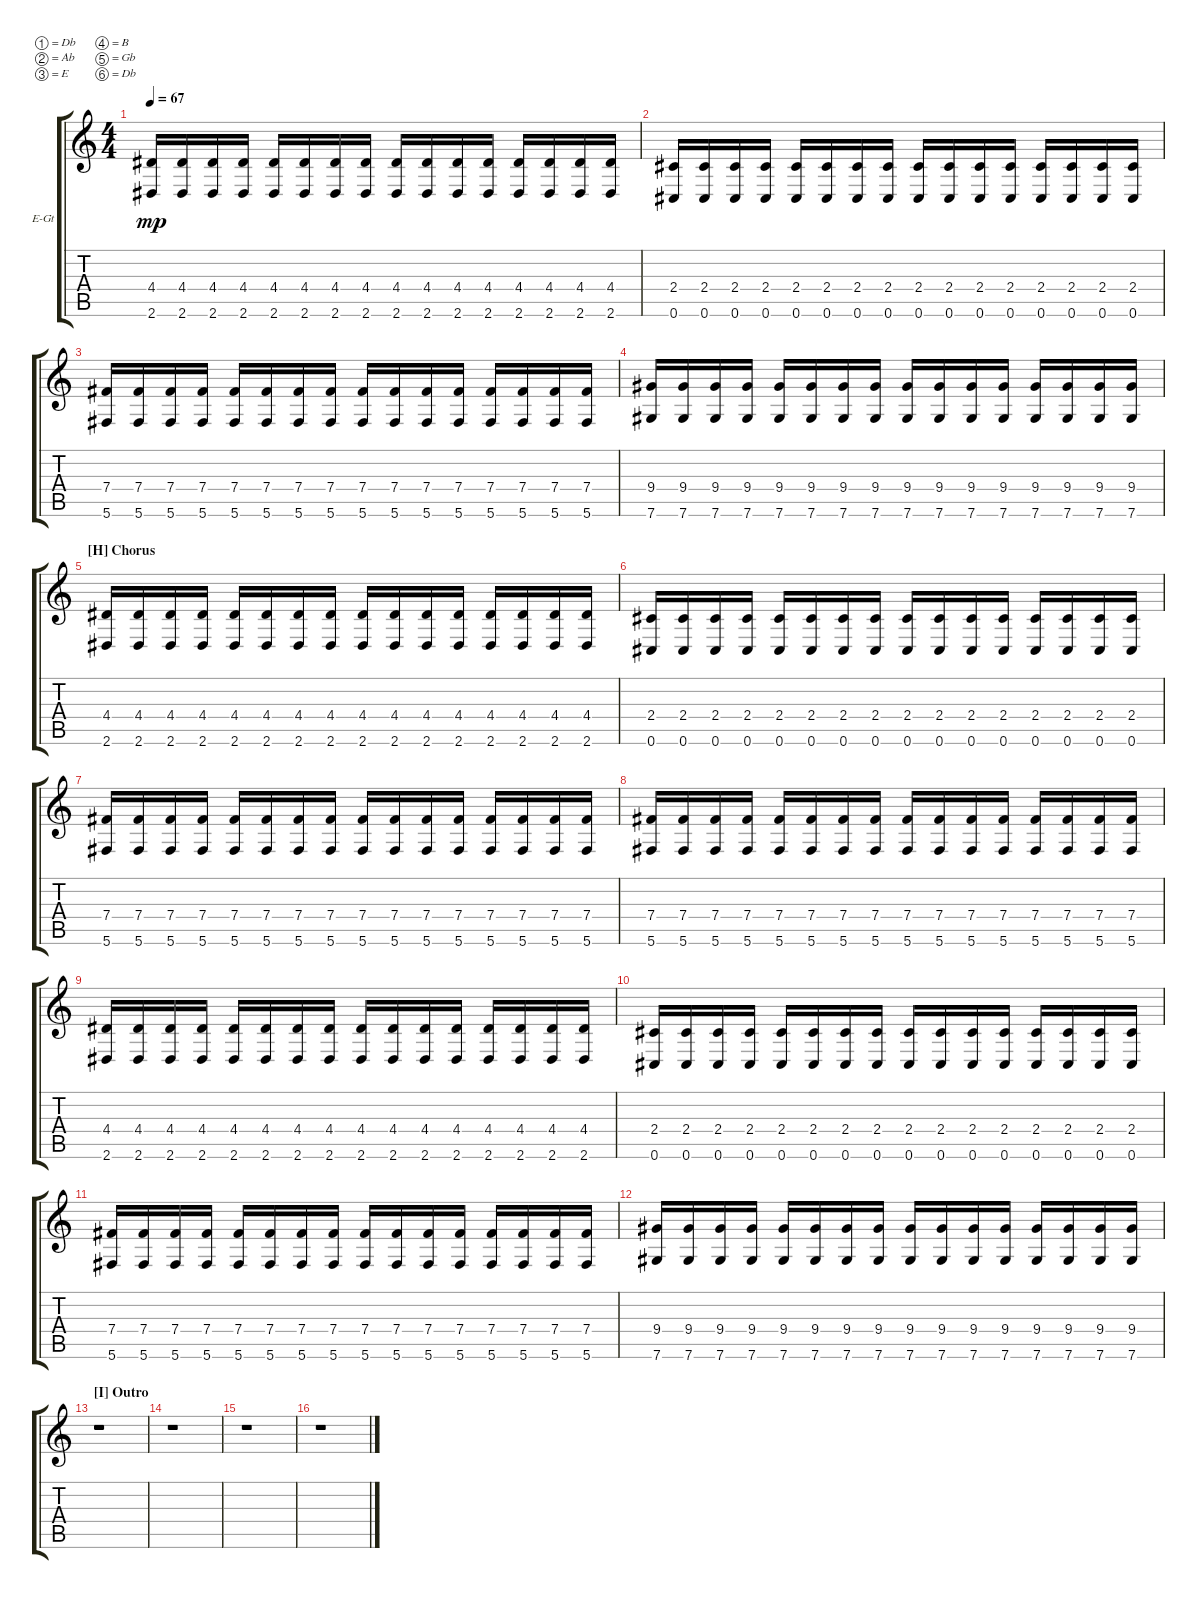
\defaultSystemsLayout 4
\bracketExtendMode groupsimilarinstruments
\firstSystemTrackNameOrientation horizontal
\otherSystemsTrackNameOrientation horizontal
\track ("Iha (Overdriven)" "E-Gt") {instrument overdrivenguitar}
\staff {score tabs}
\tuning (Db4 Ab3 E3 B2 Gb2 Db2)
\ts (4 4)
\tempo 67
\clef g2
\scale
0.333333
\ks c
(2.6 4.4).16{dy mp} (2.6 4.4).16 (2.6 4.4).16 (2.6 4.4).16 (2.6 4.4).16 (2.6 4.4).16 (2.6 4.4).16 (2.6 4.4).16 (2.6 4.4).16 (2.6 4.4).16 (2.6 4.4).16 (2.6 4.4).16 (2.6 4.4).16 (2.6 4.4).16 (2.6 4.4).16 (2.6 4.4).16 |
\scale
0.333333 (0.6 2.4).16 (0.6 2.4).16 (0.6 2.4).16 (0.6 2.4).16 (0.6 2.4).16 (0.6 2.4).16 (0.6 2.4).16 (0.6 2.4).16 (0.6 2.4).16 (0.6 2.4).16 (0.6 2.4).16 (0.6 2.4).16 (0.6 2.4).16 (0.6 2.4).16 (0.6 2.4).16 (0.6 2.4).16 |
\scale
0.333333 (5.6 7.4).16 (5.6 7.4).16 (5.6 7.4).16 (5.6 7.4).16 (5.6 7.4).16 (5.6 7.4).16 (5.6 7.4).16 (5.6 7.4).16 (5.6 7.4).16 (5.6 7.4).16 (5.6 7.4).16 (5.6 7.4).16 (5.6 7.4).16 (5.6 7.4).16 (5.6 7.4).16 (5.6 7.4).16 |
\scale
0.333333 (7.6 9.4).16 (7.6 9.4).16 (7.6 9.4).16 (7.6 9.4).16 (7.6 9.4).16 (7.6 9.4).16 (7.6 9.4).16 (7.6 9.4).16 (7.6 9.4).16 (7.6 9.4).16 (7.6 9.4).16 (7.6 9.4).16 (7.6 9.4).16 (7.6 9.4).16 (7.6 9.4).16 (7.6 9.4).16 |
\section ("H" "Chorus")
\scale
0.333333 (2.6 4.4).16 (2.6 4.4).16 (2.6 4.4).16 (2.6 4.4).16 (2.6 4.4).16 (2.6 4.4).16 (2.6 4.4).16 (2.6 4.4).16 (2.6 4.4).16 (2.6 4.4).16 (2.6 4.4).16 (2.6 4.4).16 (2.6 4.4).16 (2.6 4.4).16 (2.6 4.4).16 (2.6 4.4).16 |
\scale
0.333333 (0.6 2.4).16 (0.6 2.4).16 (0.6 2.4).16 (0.6 2.4).16 (0.6 2.4).16 (0.6 2.4).16 (0.6 2.4).16 (0.6 2.4).16 (0.6 2.4).16 (0.6 2.4).16 (0.6 2.4).16 (0.6 2.4).16 (0.6 2.4).16 (0.6 2.4).16 (0.6 2.4).16 (0.6 2.4).16 |
\scale
0.333333 (5.6 7.4).16 (5.6 7.4).16 (5.6 7.4).16 (5.6 7.4).16 (5.6 7.4).16 (5.6 7.4).16 (5.6 7.4).16 (5.6 7.4).16 (5.6 7.4).16 (5.6 7.4).16 (5.6 7.4).16 (5.6 7.4).16 (5.6 7.4).16 (5.6 7.4).16 (5.6 7.4).16 (5.6 7.4).16 |
\scale
0.333333 (5.6 7.4).16 (5.6 7.4).16 (5.6 7.4).16 (5.6 7.4).16 (5.6 7.4).16 (5.6 7.4).16 (5.6 7.4).16 (5.6 7.4).16 (5.6 7.4).16 (5.6 7.4).16 (5.6 7.4).16 (5.6 7.4).16 (5.6 7.4).16 (5.6 7.4).16 (5.6 7.4).16 (5.6 7.4).16 |
\scale
0.333333 (2.6 4.4).16 (2.6 4.4).16 (2.6 4.4).16 (2.6 4.4).16 (2.6 4.4).16 (2.6 4.4).16 (2.6 4.4).16 (2.6 4.4).16 (2.6 4.4).16 (2.6 4.4).16 (2.6 4.4).16 (2.6 4.4).16 (2.6 4.4).16 (2.6 4.4).16 (2.6 4.4).16 (2.6 4.4).16 |
\scale
0.333333 (0.6 2.4).16 (0.6 2.4).16 (0.6 2.4).16 (0.6 2.4).16 (0.6 2.4).16 (0.6 2.4).16 (0.6 2.4).16 (0.6 2.4).16 (0.6 2.4).16 (0.6 2.4).16 (0.6 2.4).16 (0.6 2.4).16 (0.6 2.4).16 (0.6 2.4).16 (0.6 2.4).16 (0.6 2.4).16 |
\scale
0.333333 (5.6 7.4).16 (5.6 7.4).16 (5.6 7.4).16 (5.6 7.4).16 (5.6 7.4).16 (5.6 7.4).16 (5.6 7.4).16 (5.6 7.4).16 (5.6 7.4).16 (5.6 7.4).16 (5.6 7.4).16 (5.6 7.4).16 (5.6 7.4).16 (5.6 7.4).16 (5.6 7.4).16 (5.6 7.4).16 |
\scale
0.333333 (7.6 9.4).16 (7.6 9.4).16 (7.6 9.4).16 (7.6 9.4).16 (7.6 9.4).16 (7.6 9.4).16 (7.6 9.4).16 (7.6 9.4).16 (7.6 9.4).16 (7.6 9.4).16 (7.6 9.4).16 (7.6 9.4).16 (7.6 9.4).16 (7.6 9.4).16 (7.6 9.4).16 (7.6 9.4).16 |
\section ("I" "Outro")
\scale
0.333333 r.1 |
\scale
0.333333 r.1 |
r.1 |
r.1
